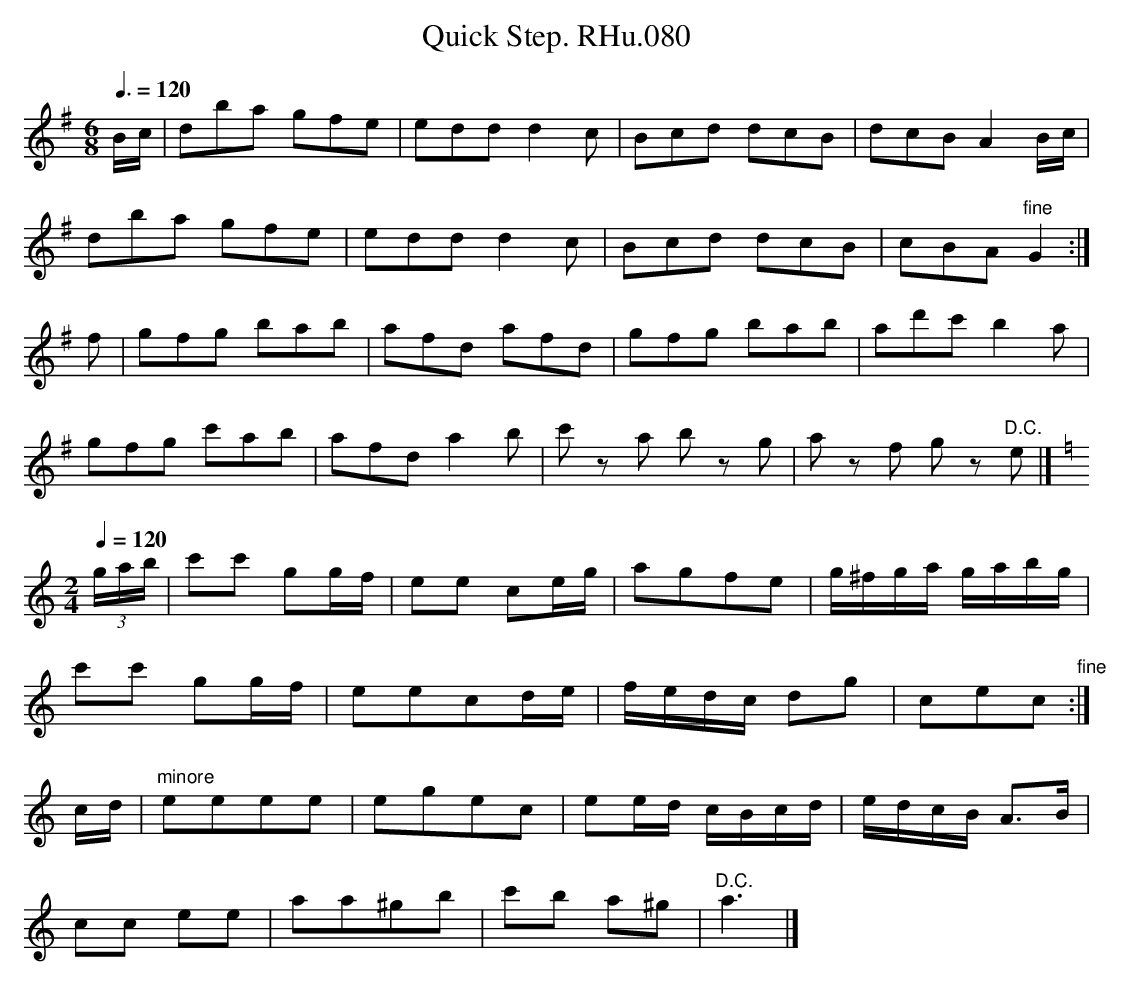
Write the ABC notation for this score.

X:1
T:Quick Step. RHu.080
M:6/8
L:1/8
Q:3/8=120
K:G major
B/c/|dba gfe|edd d2c|Bcd dcB|dcB A2B/c/|!
dba gfe|edd d2c|Bcd dcB| cBA "fine"G2:|!
f|gfg bab|afd afd|gfg bab|ad'c' b2a|!
gfg c'ab|afd a2b|c' za b zg|a zf g z"D.C."e|]!
M:2/4
K:C
Q:1/4=120
(3g/a/b/|c'c' gg/f/|ee ce/g/|agfe|g/^f/g/a/ g/a/b/g/|!
c'c' gg/f/|eecd/e/|f/e/d/c/ dg|cec"fine":|!
c/d/|"minore"eeee|egec|ee/d/ c/B/c/d/|e/d/c/B/ A>B|!
cc ee|aa^gb|c'b a^g|"D.C."a3|]
